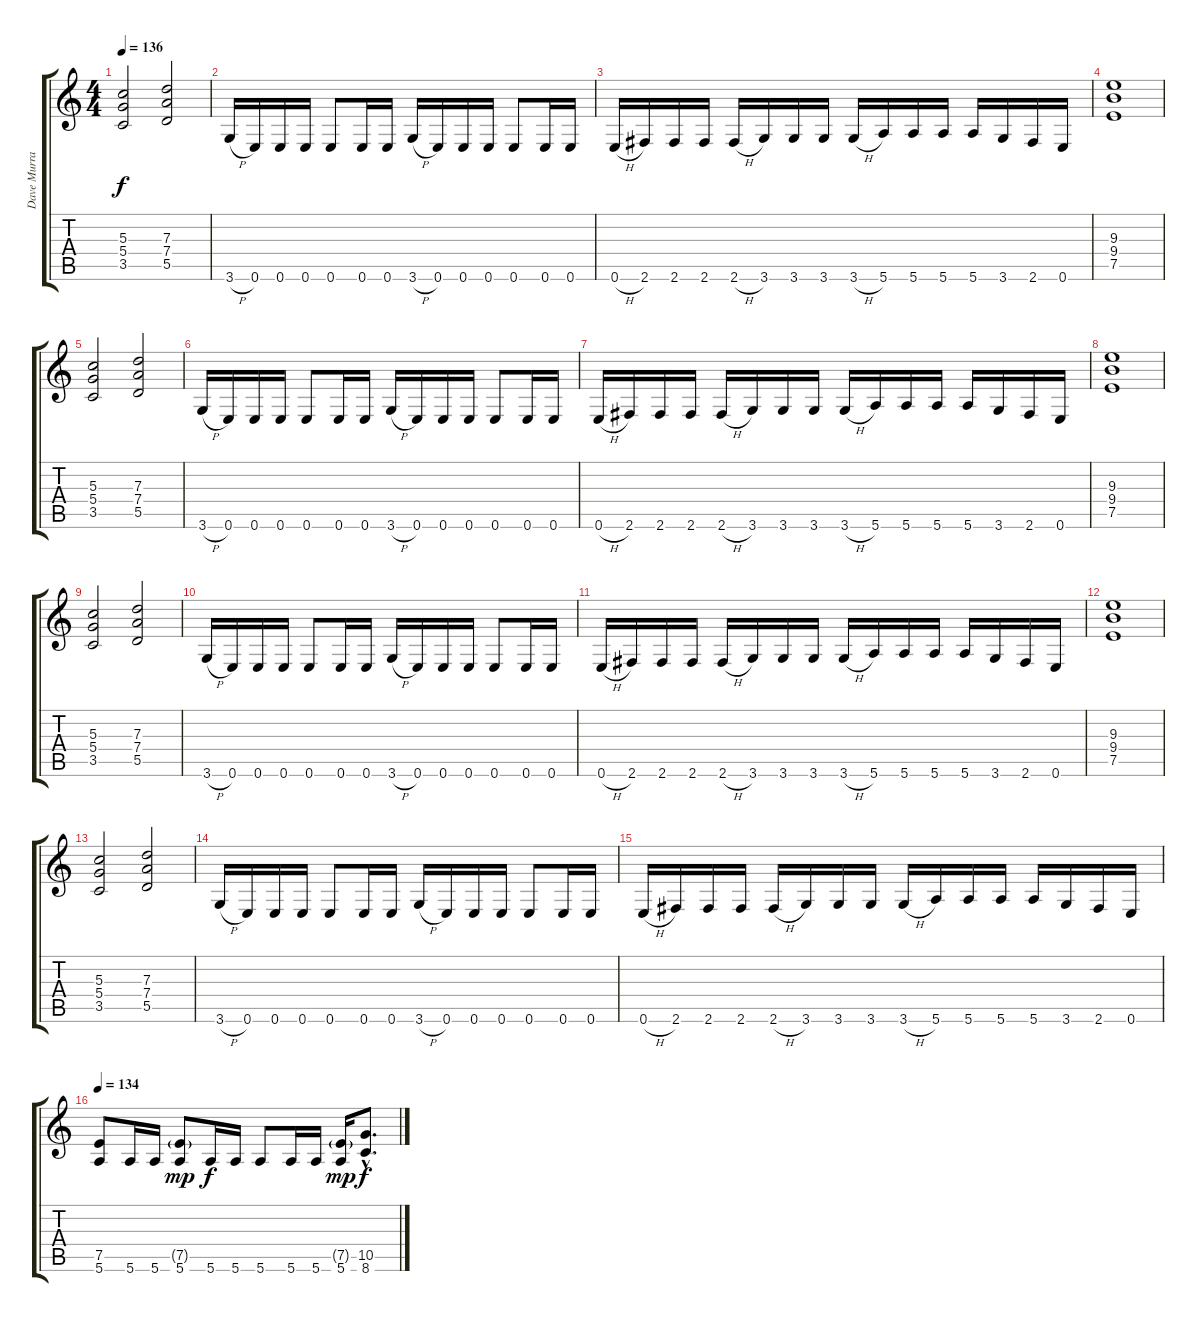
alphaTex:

\track ("Dave Murray" "Dave Murra") {instrument distortionguitar}
\staff {score tabs}
\tuning (E4 B3 G3 D3 A2 E2) {hide}
\ts (4 4)
\tempo 136
\clef g2
\ks c
(5.3 5.4 3.5).2{dy f} (7.3 7.4 5.5).2 |
3.6{h}.16 0.6.16 0.6.16 0.6.16 0.6.8 0.6.16 0.6.16 3.6{h}.16 0.6.16 0.6.16 0.6.16 0.6.8 0.6.16 0.6.16 |
0.6{h}.16 2.6.16 2.6.16 2.6.16 2.6{h}.16 3.6.16 3.6.16 3.6.16 3.6{h}.16 5.6.16 5.6.16 5.6.16 5.6.16 3.6.16 2.6.16 0.6.16 |
(9.3 9.4 7.5).1 |
(5.3 5.4 3.5).2 (7.3 7.4 5.5).2 |
3.6{h}.16 0.6.16 0.6.16 0.6.16 0.6.8 0.6.16 0.6.16 3.6{h}.16 0.6.16 0.6.16 0.6.16 0.6.8 0.6.16 0.6.16 |
0.6{h}.16 2.6.16 2.6.16 2.6.16 2.6{h}.16 3.6.16 3.6.16 3.6.16 3.6{h}.16 5.6.16 5.6.16 5.6.16 5.6.16 3.6.16 2.6.16 0.6.16 |
(9.3 9.4 7.5).1 |
(5.3 5.4 3.5).2 (7.3 7.4 5.5).2 |
3.6{h}.16 0.6.16 0.6.16 0.6.16 0.6.8 0.6.16 0.6.16 3.6{h}.16 0.6.16 0.6.16 0.6.16 0.6.8 0.6.16 0.6.16 |
0.6{h}.16 2.6.16 2.6.16 2.6.16 2.6{h}.16 3.6.16 3.6.16 3.6.16 3.6{h}.16 5.6.16 5.6.16 5.6.16 5.6.16 3.6.16 2.6.16 0.6.16 |
(9.3 9.4 7.5).1 |
(5.3 5.4 3.5).2 (7.3 7.4 5.5).2 |
3.6{h}.16 0.6.16 0.6.16 0.6.16 0.6.8 0.6.16 0.6.16 3.6{h}.16 0.6.16 0.6.16 0.6.16 0.6.8 0.6.16 0.6.16 |
0.6{h}.16 2.6.16 2.6.16 2.6.16 2.6{h}.16 3.6.16 3.6.16 3.6.16 3.6{h}.16 5.6.16 5.6.16 5.6.16 5.6.16 3.6.16 2.6.16 0.6.16 |
\tempo 134
(7.5 5.6).8 5.6.16 5.6.16 (7.5{g} 5.6).8{dy mp} 5.6.16{dy f} 5.6.16 5.6.8 5.6.16 5.6.16 (7.5{g} 5.6).16{dy mp} (10.5{hac} 8.6{hac}).8{d dy f}
